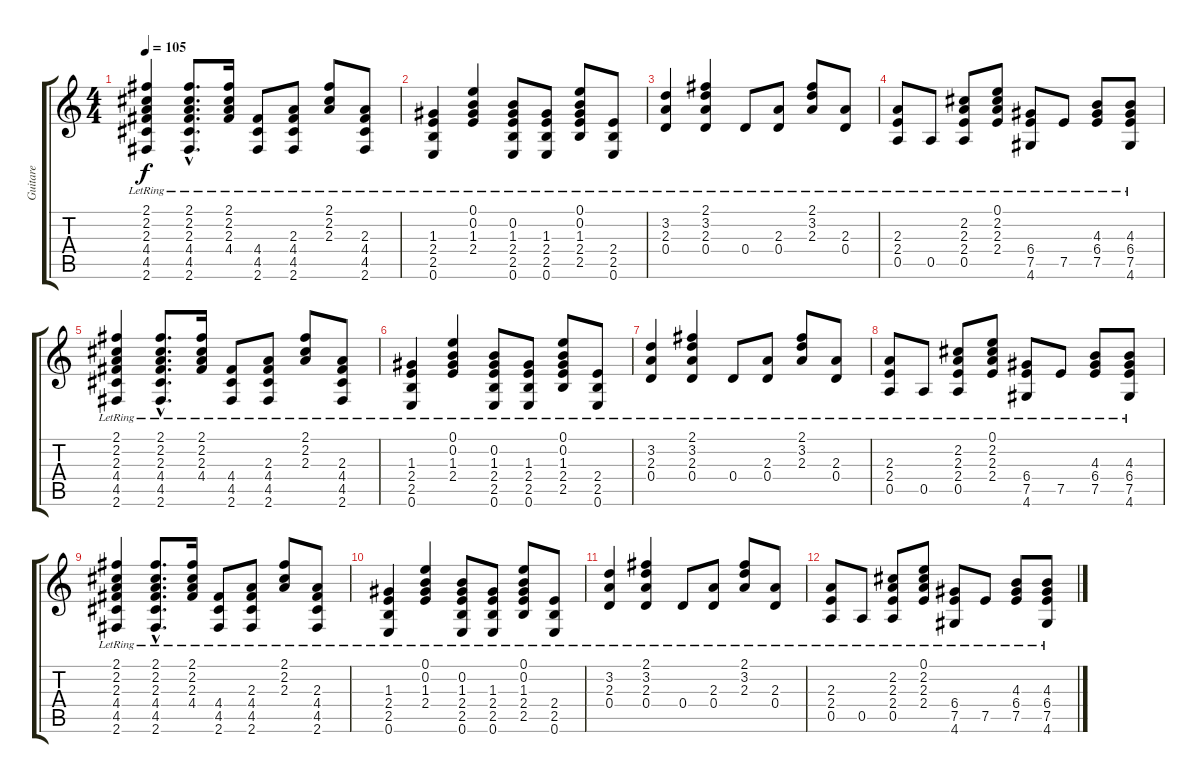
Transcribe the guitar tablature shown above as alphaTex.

\track ("Guitare " "Guitare ") {instrument acousticguitarsteel}
\staff {score tabs}
\tuning (E4 B3 G3 D3 A2 E2) {hide}
\ts (4 4)
\tempo 105
\clef g2
\ks c
(2.1{lr} 2.2{lr} 2.3{lr} 4.4{lr} 4.5{lr} 2.6{lr}).4{dy f} (2.1{hac lr} 2.2{hac lr} 2.3{hac lr} 4.4{hac lr} 4.5{hac lr} 2.6{hac lr}).8{d} (2.1{lr} 2.2{lr} 2.3{lr} 4.4{lr}).16 (4.4{lr} 4.5{lr} 2.6{lr}).8 (2.3{lr} 4.4{lr} 4.5{lr} 2.6{lr}).8 (2.1{lr} 2.2{lr} 2.3{lr}).8 (2.3{lr} 4.4{lr} 4.5{lr} 2.6{lr}).8 |
(1.3{lr} 2.4{lr} 2.5{lr} 0.6{lr}).4 (0.1{lr} 0.2{lr} 1.3{lr} 2.4{lr}).4 (0.2{lr} 1.3{lr} 2.4{lr} 2.5{lr} 0.6{lr}).8 (1.3{lr} 2.4{lr} 2.5{lr} 0.6{lr}).8 (0.1{lr} 0.2{lr} 1.3{lr} 2.4{lr} 2.5{lr}).8 (2.4{lr} 2.5{lr} 0.6{lr}).8 |
(3.2{lr} 2.3{lr} 0.4{lr}).4 (2.1{lr} 3.2{lr} 2.3{lr} 0.4{lr}).4 0.4{lr}.8 (2.3{lr} 0.4{lr}).8 (2.1{lr} 3.2{lr} 2.3{lr}).8 (2.3{lr} 0.4{lr}).8 |
(2.3{lr} 2.4{lr} 0.5{lr}).8 0.5{lr}.8 (2.2{lr} 2.3{lr} 2.4{lr} 0.5{lr}).8 (0.1{lr} 2.2{lr} 2.3{lr} 2.4{lr}).8 (6.4{lr} 7.5{lr} 4.6{lr}).8 7.5{lr}.8 (4.3{lr} 6.4{lr} 7.5{lr}).8 (4.3{lr} 6.4{lr} 7.5{lr} 4.6{lr}).8 |
(2.1{lr} 2.2{lr} 2.3{lr} 4.4{lr} 4.5{lr} 2.6{lr}).4 (2.1{hac lr} 2.2{hac lr} 2.3{hac lr} 4.4{hac lr} 4.5{hac lr} 2.6{hac lr}).8{d} (2.1{lr} 2.2{lr} 2.3{lr} 4.4{lr}).16 (4.4{lr} 4.5{lr} 2.6{lr}).8 (2.3{lr} 4.4{lr} 4.5{lr} 2.6{lr}).8 (2.1{lr} 2.2{lr} 2.3{lr}).8 (2.3{lr} 4.4{lr} 4.5{lr} 2.6{lr}).8 |
(1.3{lr} 2.4{lr} 2.5{lr} 0.6{lr}).4 (0.1{lr} 0.2{lr} 1.3{lr} 2.4{lr}).4 (0.2{lr} 1.3{lr} 2.4{lr} 2.5{lr} 0.6{lr}).8 (1.3{lr} 2.4{lr} 2.5{lr} 0.6{lr}).8 (0.1{lr} 0.2{lr} 1.3{lr} 2.4{lr} 2.5{lr}).8 (2.4{lr} 2.5{lr} 0.6{lr}).8 |
(3.2{lr} 2.3{lr} 0.4{lr}).4 (2.1{lr} 3.2{lr} 2.3{lr} 0.4{lr}).4 0.4{lr}.8 (2.3{lr} 0.4{lr}).8 (2.1{lr} 3.2{lr} 2.3{lr}).8 (2.3{lr} 0.4{lr}).8 |
(2.3{lr} 2.4{lr} 0.5{lr}).8 0.5{lr}.8 (2.2{lr} 2.3{lr} 2.4{lr} 0.5{lr}).8 (0.1{lr} 2.2{lr} 2.3{lr} 2.4{lr}).8 (6.4{lr} 7.5{lr} 4.6{lr}).8 7.5{lr}.8 (4.3{lr} 6.4{lr} 7.5{lr}).8 (4.3{lr} 6.4{lr} 7.5{lr} 4.6{lr}).8 |
(2.1{lr} 2.2{lr} 2.3{lr} 4.4{lr} 4.5{lr} 2.6{lr}).4{volume 7} (2.1{hac lr} 2.2{hac lr} 2.3{hac lr} 4.4{hac lr} 4.5{hac lr} 2.6{hac lr}).8{d} (2.1{lr} 2.2{lr} 2.3{lr} 4.4{lr}).16 (4.4{lr} 4.5{lr} 2.6{lr}).8 (2.3{lr} 4.4{lr} 4.5{lr} 2.6{lr}).8 (2.1{lr} 2.2{lr} 2.3{lr}).8 (2.3{lr} 4.4{lr} 4.5{lr} 2.6{lr}).8 |
(1.3{lr} 2.4{lr} 2.5{lr} 0.6{lr}).4 (0.1{lr} 0.2{lr} 1.3{lr} 2.4{lr}).4 (0.2{lr} 1.3{lr} 2.4{lr} 2.5{lr} 0.6{lr}).8 (1.3{lr} 2.4{lr} 2.5{lr} 0.6{lr}).8 (0.1{lr} 0.2{lr} 1.3{lr} 2.4{lr} 2.5{lr}).8 (2.4{lr} 2.5{lr} 0.6{lr}).8 |
(3.2{lr} 2.3{lr} 0.4{lr}).4{volume 4} (2.1{lr} 3.2{lr} 2.3{lr} 0.4{lr}).4 0.4{lr}.8 (2.3{lr} 0.4{lr}).8 (2.1{lr} 3.2{lr} 2.3{lr}).8 (2.3{lr} 0.4{lr}).8 |
(2.3{lr} 2.4{lr} 0.5{lr}).8 0.5{lr}.8 (2.2{lr} 2.3{lr} 2.4{lr} 0.5{lr}).8 (0.1{lr} 2.2{lr} 2.3{lr} 2.4{lr}).8 (6.4{lr} 7.5{lr} 4.6{lr}).8 7.5{lr}.8 (4.3{lr} 6.4{lr} 7.5{lr}).8 (4.3{lr} 6.4{lr} 7.5{lr} 4.6{lr}).8
